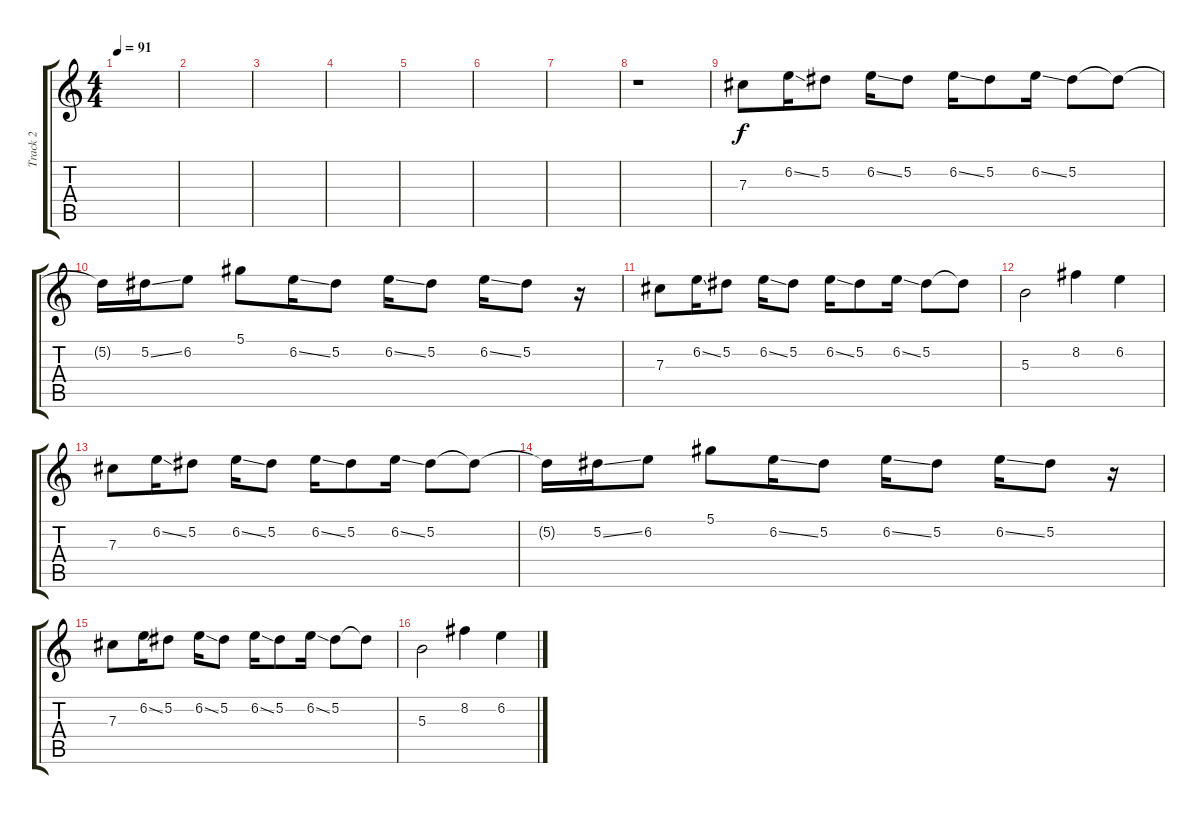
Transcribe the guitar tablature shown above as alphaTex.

\track ("Track 2" "Track 2") {instrument electricguitarclean}
\staff {score tabs}
\tuning (Eb4 Bb3 Gb3 Db3 Ab2 Db2) {hide}
\ts (4 4)
\tempo 91
\clef g2
\ks c
|
|
|
|
|
|
|
r.1 |
7.3.8 6.2{ss}.16 5.2.8 6.2{ss}.16 5.2.8 6.2{ss}.16 5.2.8 6.2{ss}.16 5.2.8 5.2{t}.8 |
5.2{t}.16 5.2{ss}.16 6.2.8 5.1.8 6.2{ss}.16 5.2.8 6.2{ss}.16 5.2.8 6.2{ss}.16 5.2.8 r.16 |
7.3.8 6.2{ss}.16 5.2.8 6.2{ss}.16 5.2.8 6.2{ss}.16 5.2.8 6.2{ss}.16 5.2.8 5.2{t}.8 |
5.3.2 8.2.4 6.2.4 |
7.3.8 6.2{ss}.16 5.2.8 6.2{ss}.16 5.2.8 6.2{ss}.16 5.2.8 6.2{ss}.16 5.2.8 5.2{t}.8 |
5.2{t}.16 5.2{ss}.16 6.2.8 5.1.8 6.2{ss}.16 5.2.8 6.2{ss}.16 5.2.8 6.2{ss}.16 5.2.8 r.16 |
7.3.8 6.2{ss}.16 5.2.8 6.2{ss}.16 5.2.8 6.2{ss}.16 5.2.8 6.2{ss}.16 5.2.8 5.2{t}.8 |
5.3.2 8.2.4{volume 6} 6.2.4{volume 7}
